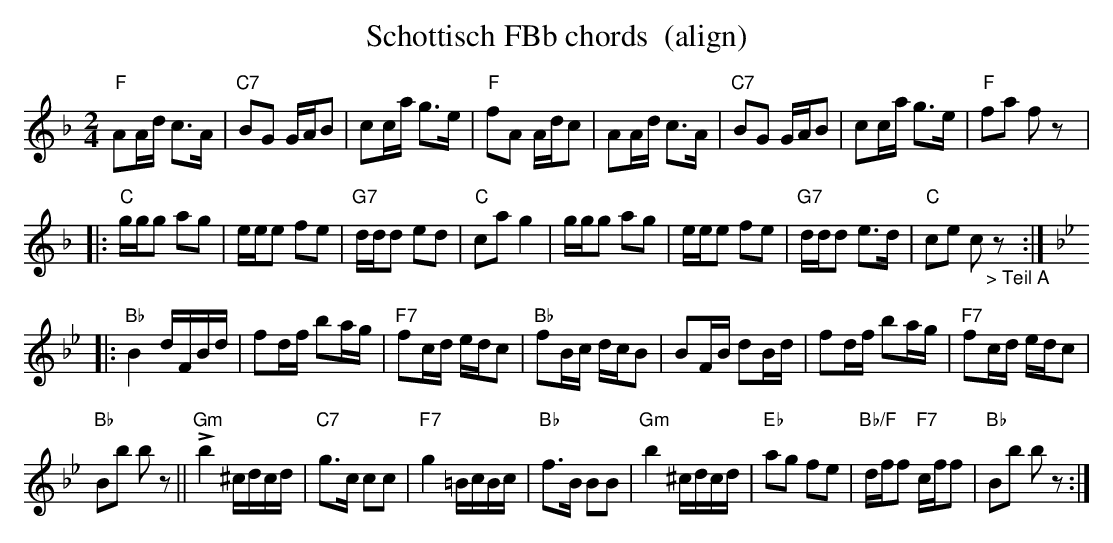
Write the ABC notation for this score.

X:1
T: Schottisch FBb chords  (align)
M:2/4
L:1/16
K:F %%MIDI gchordon
"F"A2Ad c3A | "C7"B2G2 GAB2 | c2ca g3e | "F"f2A2 Adc2 | A2Ad c3A | "C7"B2G2 GAB2 |  \
c2ca g3e | "F"f2a2 f2z2 |:
 "C"ggg2 a2g2 | eee2 f2e2 | "G7"ddd2 e2d2 | "C"c2a2g4 | \
ggg2 a2g2 | eee2 f2e2 | "G7"ddd2 e3d | "C"c2e2 c2"_> Teil A"z2 :: [K:Bb]
 "Bb"B4 dFBd | f2df b2ag | \
"F7"f2cd edc2 | "Bb"f2Bc dcB2 | B2FB d2Bd | f2df b2ag | "F7"f2cd edc2 |
 "Bb"B2b2 b2z2 || \
"Gm"+>+b4 ^cdcd | "C7"g3c c2c2 | "F7"g4 =BcBc | "Bb"f3B B2B2 | "Gm"b4 ^cdcd | "Eb"a2g2 f2e2 | "Bb/F"dff2 "F7"cff2 | "Bb"B2b2 b2z2 :|
